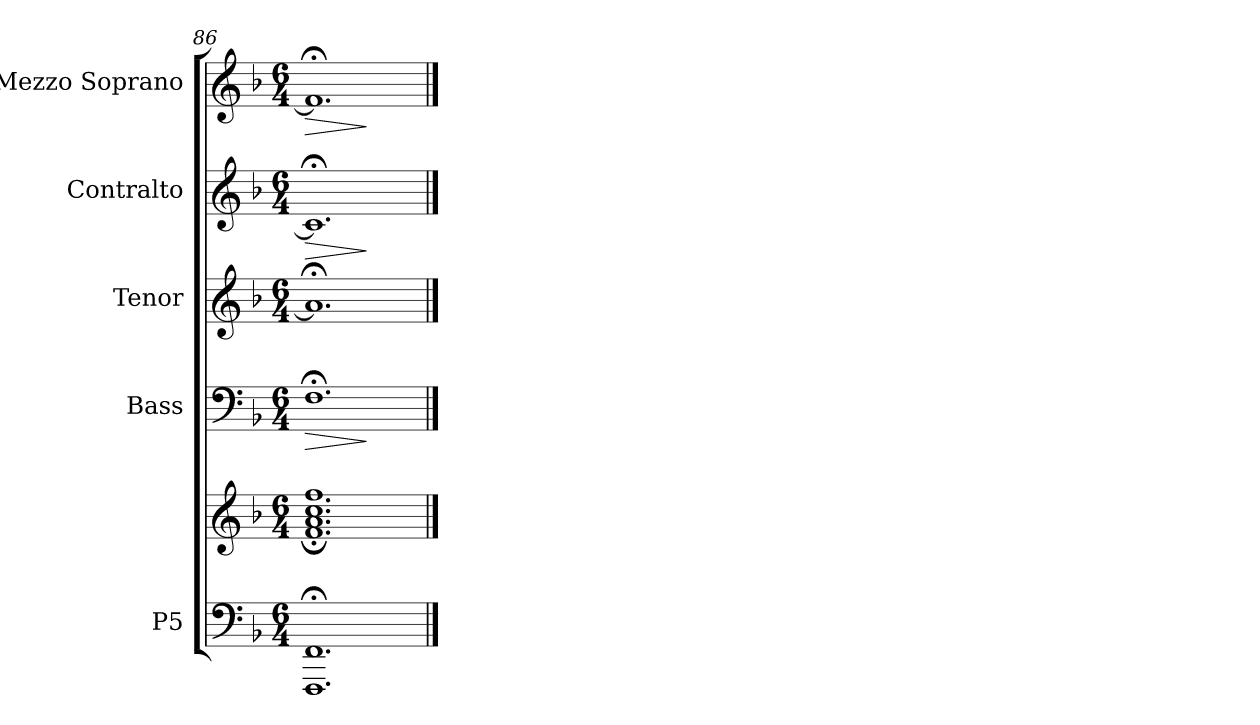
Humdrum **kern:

**kern	**kern	**kern	**dynam	**kern	**kern	**dynam	**kern	**text	**dynam
*part5	*part5	*part4	*part4	*part3	*part2	*part2	*part1	*part1	*part1
*staff6	*staff5	*staff4	*staff4	*staff3	*staff2	*staff2	*staff1	*staff1	*staff1
*I"P5	*	*I"Bass	*	*I"Tenor	*I"Contralto	*	*I"Mezzo Soprano	*	*
*	*	*I'Bs.	*	*I'Ten.	*I'Alto	*	*I'Mez.	*	*
*clefF4	*clefG2	*clefF4	*	*clefG2	*clefG2	*	*clefG2	*	*
*	*	*	*	*ITrd7c12	*	*	*	*	*
*k[b-]	*k[b-]	*k[b-]	*	*k[b-]	*k[b-]	*	*k[b-]	*	*
*F:	*F:	*F:	*	*F:	*F:	*	*F:	*	*
*M6/4	*M6/4	*M6/4	*	*M6/4	*M6/4	*	*M6/4	*	*
=86	=86	=86	=86	=86	=86	=86	=86	=86	=86
*^	*^	*	*	*	*	*	*	*	*
!	!	!	!	!	!LO:HP:b	!	!	!LO:HP:b	!	!	!LO:HP:b
1.FFF;< 1.FF;<	1.ryy	1.ryy	1.f;< 1.a;< 1.cc;< 1.ff;<	1.F;<	>	1.A;]	1.c;]	>	1.f;]	.	>
*v	*v	*	*	*	*	*	*	*	*	*	*
*	*v	*v	*	*	*	*	*	*	*	*
.	.	.	]	.	.	]	.	.	]
==	==	==	==	==	==	==	==	==	==
*-	*-	*-	*-	*-	*-	*-	*-	*-	*-
